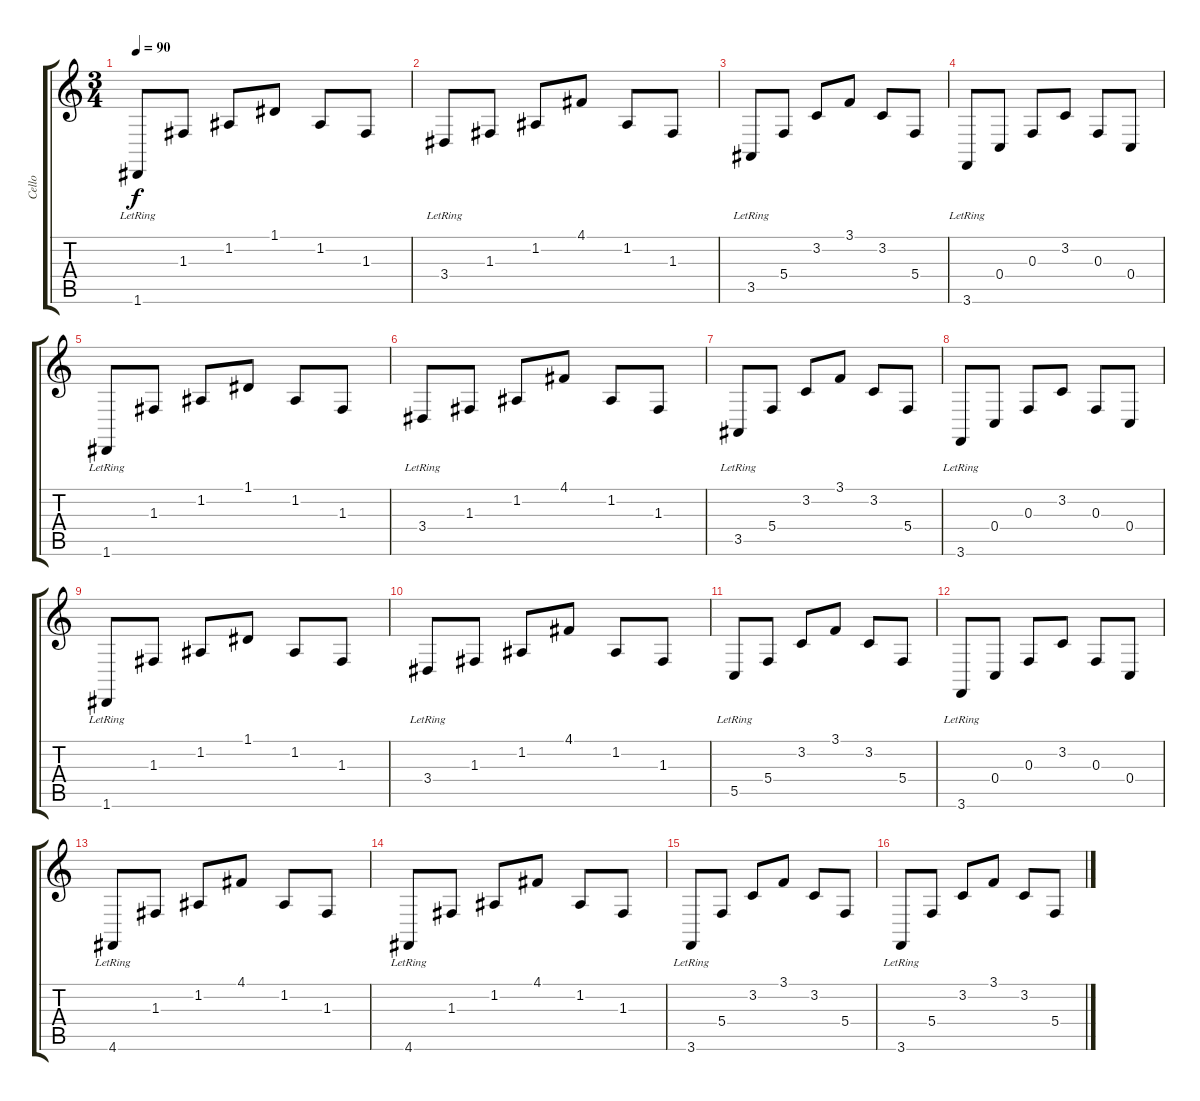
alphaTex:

\track ("Cello" "Cello") {instrument cello}
\staff {score tabs}
\tuning (D4 A3 F3 C3 G2 D2) {hide}
\ts (3 4)
\tempo 90
\clef g2
\ks c
1.6{lr}.8{dy f instrument cello} 1.3.8 1.2.8 1.1.8 1.2.8 1.3.8 |
3.4{lr}.8 1.3.8 1.2.8 4.1.8 1.2.8 1.3.8 |
3.5{lr}.8 5.4.8 3.2.8 3.1.8 3.2.8 5.4.8 |
3.6{lr}.8 0.4.8 0.3.8 3.2.8 0.3.8 0.4.8 |
1.6{lr}.8 1.3.8 1.2.8 1.1.8 1.2.8 1.3.8 |
3.4{lr}.8 1.3.8 1.2.8 4.1.8 1.2.8 1.3.8 |
3.5{lr}.8 5.4.8 3.2.8 3.1.8 3.2.8 5.4.8 |
3.6{lr}.8 0.4.8 0.3.8 3.2.8 0.3.8 0.4.8 |
1.6{lr}.8 1.3.8 1.2.8 1.1.8 1.2.8 1.3.8 |
3.4{lr}.8 1.3.8 1.2.8 4.1.8 1.2.8 1.3.8 |
5.5{lr}.8 5.4.8 3.2.8 3.1.8 3.2.8 5.4.8 |
3.6{lr}.8 0.4.8 0.3.8 3.2.8 0.3.8 0.4.8 |
4.6{lr}.8 1.3.8 1.2.8 4.1.8 1.2.8 1.3.8 |
4.6{lr}.8 1.3.8 1.2.8 4.1.8 1.2.8 1.3.8 |
3.6{lr}.8 5.4.8 3.2.8 3.1.8 3.2.8 5.4.8 |
3.6{lr}.8 5.4.8 3.2.8 3.1.8 3.2.8 5.4.8
